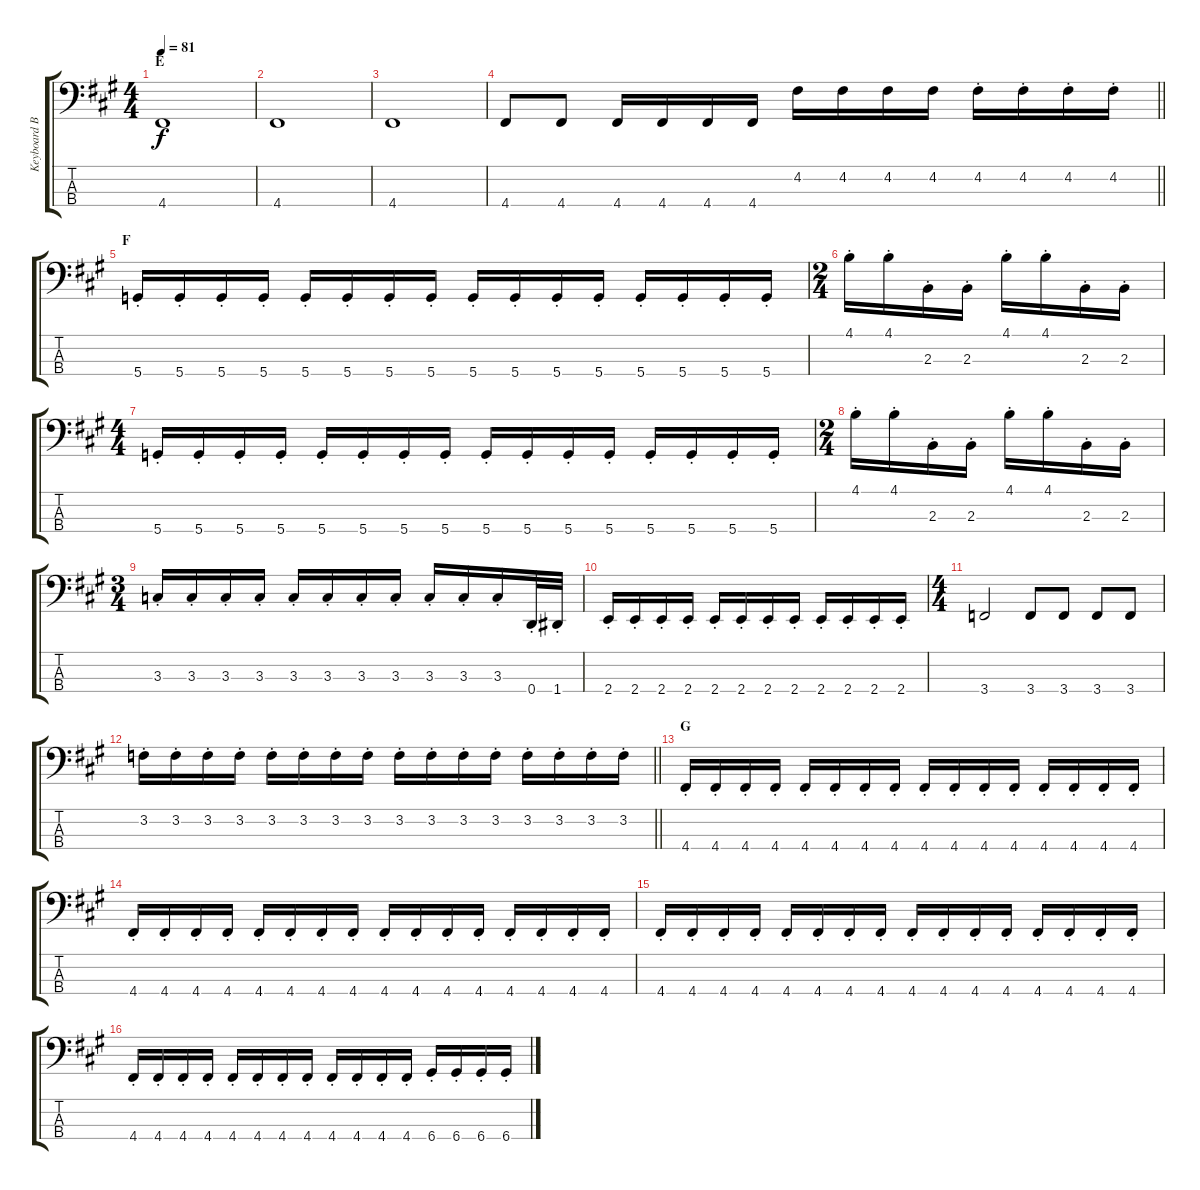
\track ("Keyboard Bass" "Keyboard B") {instrument synthbass2}
\staff {score tabs}
\tuning (G2 D2 A1 D1) {hide}
\ts (4 4)
\section ("" "E")
\tempo 81
\clef f4
\ks f#minor
4.4.1{dy f} |
4.4.1 |
4.4.1 |
\barLineRight lightlight
4.4.8 4.4.8 4.4.16 4.4.16 4.4.16 4.4.16 4.2.16 4.2.16 4.2.16 4.2.16 4.2{st}.16 4.2{st}.16 4.2{st}.16 4.2{st}.16 |
\section ("" "F")
5.4{st}.16 5.4{st}.16 5.4{st}.16 5.4{st}.16 5.4{st}.16 5.4{st}.16 5.4{st}.16 5.4{st}.16 5.4{st}.16 5.4{st}.16 5.4{st}.16 5.4{st}.16 5.4{st}.16 5.4{st}.16 5.4{st}.16 5.4{st}.16 |
\ts (2 4)
4.1{st}.16 4.1{st}.16 2.3{st}.16 2.3{st}.16 4.1{st}.16 4.1{st}.16 2.3{st}.16 2.3{st}.16 |
\ts (4 4)
5.4{st}.16 5.4{st}.16 5.4{st}.16 5.4{st}.16 5.4{st}.16 5.4{st}.16 5.4{st}.16 5.4{st}.16 5.4{st}.16 5.4{st}.16 5.4{st}.16 5.4{st}.16 5.4{st}.16 5.4{st}.16 5.4{st}.16 5.4{st}.16 |
\ts (2 4)
4.1{st}.16 4.1{st}.16 2.3{st}.16 2.3{st}.16 4.1{st}.16 4.1{st}.16 2.3{st}.16 2.3{st}.16 |
\ts (3 4)
3.3{st}.16 3.3{st}.16 3.3{st}.16 3.3{st}.16 3.3{st}.16 3.3{st}.16 3.3{st}.16 3.3{st}.16 3.3{st}.16 3.3{st}.16 3.3{st}.16 0.4{st}.32 1.4{st}.32 |
2.4{st}.16 2.4{st}.16 2.4{st}.16 2.4{st}.16 2.4{st}.16 2.4{st}.16 2.4{st}.16 2.4{st}.16 2.4{st}.16 2.4{st}.16 2.4{st}.16 2.4{st}.16 |
\ts (4 4)
3.4.2 3.4.8 3.4.8 3.4.8 3.4.8 |
\barLineRight lightlight
3.2{st}.16 3.2{st}.16 3.2{st}.16 3.2{st}.16 3.2{st}.16 3.2{st}.16 3.2{st}.16 3.2{st}.16 3.2{st}.16 3.2{st}.16 3.2{st}.16 3.2{st}.16 3.2{st}.16 3.2{st}.16 3.2{st}.16 3.2{st}.16 |
\section ("" "G")
4.4{st}.16 4.4{st}.16 4.4{st}.16 4.4{st}.16 4.4{st}.16 4.4{st}.16 4.4{st}.16 4.4{st}.16 4.4{st}.16 4.4{st}.16 4.4{st}.16 4.4{st}.16 4.4{st}.16 4.4{st}.16 4.4{st}.16 4.4{st}.16 |
4.4{st}.16 4.4{st}.16 4.4{st}.16 4.4{st}.16 4.4{st}.16 4.4{st}.16 4.4{st}.16 4.4{st}.16 4.4{st}.16 4.4{st}.16 4.4{st}.16 4.4{st}.16 4.4{st}.16 4.4{st}.16 4.4{st}.16 4.4{st}.16 |
4.4{st}.16 4.4{st}.16 4.4{st}.16 4.4{st}.16 4.4{st}.16 4.4{st}.16 4.4{st}.16 4.4{st}.16 4.4{st}.16 4.4{st}.16 4.4{st}.16 4.4{st}.16 4.4{st}.16 4.4{st}.16 4.4{st}.16 4.4{st}.16 |
4.4{st}.16 4.4{st}.16 4.4{st}.16 4.4{st}.16 4.4{st}.16 4.4{st}.16 4.4{st}.16 4.4{st}.16 4.4{st}.16 4.4{st}.16 4.4{st}.16 4.4{st}.16 6.4{st}.16 6.4{st}.16 6.4{st}.16 6.4{st}.16
